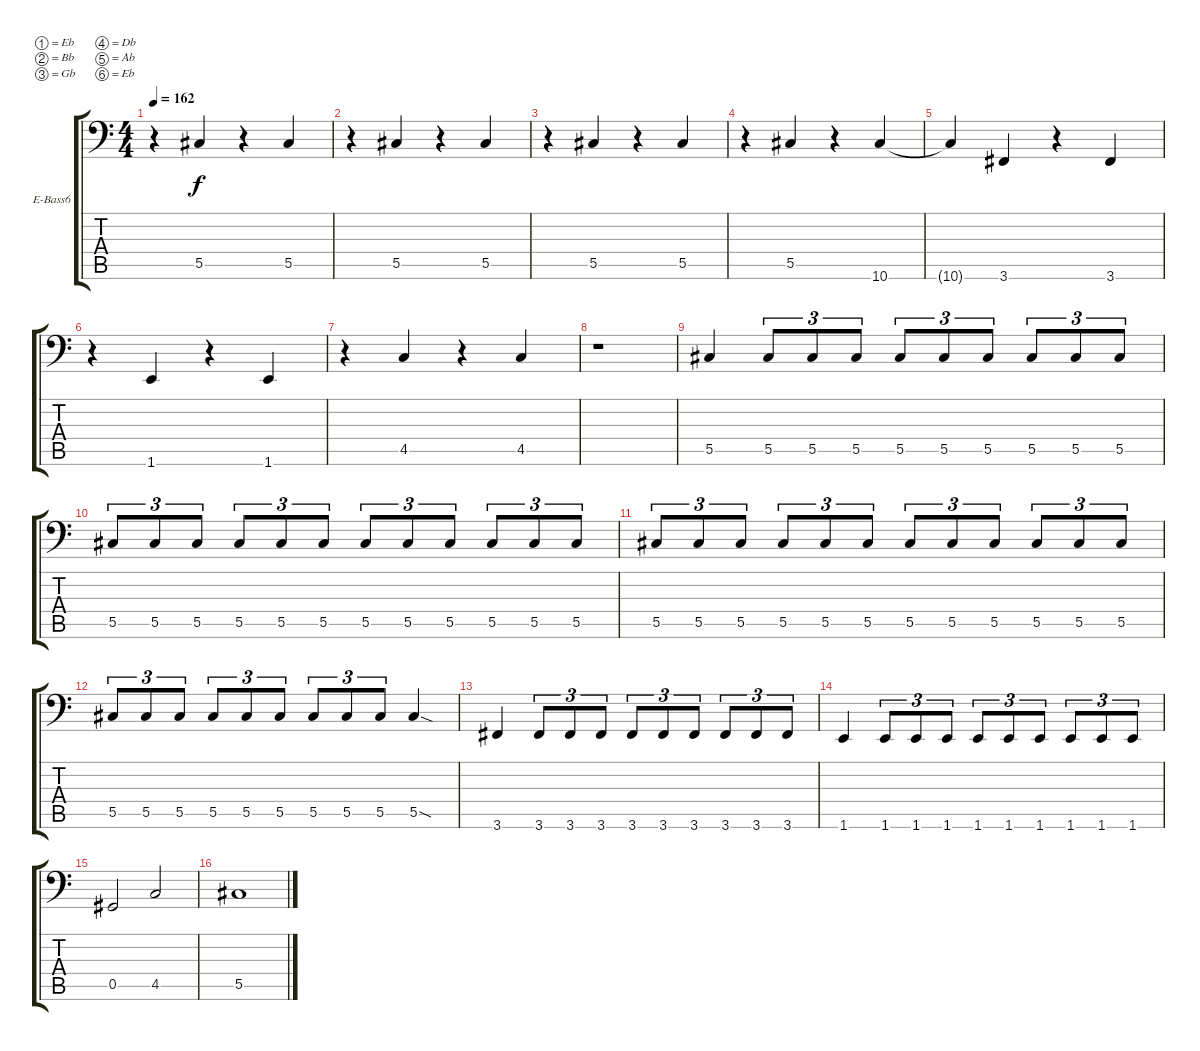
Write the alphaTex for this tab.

\bracketExtendMode groupsimilarinstruments
\firstSystemTrackNameOrientation horizontal
\otherSystemsTrackNameOrientation horizontal
\track ("Bass" "E-Bass6") {instrument electricbasspick}
\staff {score tabs}
\tuning (Eb3 Bb2 Gb2 Db2 Ab1 Eb1)
\ts (4 4)
\tempo 162
\clef f4
\ks c
r.4{dy f} 5.5.4 r.4 5.5.4 |
r.4 5.5.4 r.4 5.5.4 |
r.4 5.5.4 r.4 5.5.4 |
r.4 5.5.4 r.4 10.6.4 |
10.6{t}.4 3.6.4 r.4 3.6.4 |
r.4 1.6.4 r.4 1.6.4 |
r.4 4.5.4 r.4 4.5.4 |
r.1 |
5.5.4 5.5.8{tu (3 2)} 5.5.8{tu (3 2)} 5.5.8{tu (3 2)} 5.5.8{tu (3 2)} 5.5.8{tu (3 2)} 5.5.8{tu (3 2)} 5.5.8{tu (3 2)} 5.5.8{tu (3 2)} 5.5.8{tu (3 2)} |
5.5.8{tu (3 2)} 5.5.8{tu (3 2)} 5.5.8{tu (3 2)} 5.5.8{tu (3 2)} 5.5.8{tu (3 2)} 5.5.8{tu (3 2)} 5.5.8{tu (3 2)} 5.5.8{tu (3 2)} 5.5.8{tu (3 2)} 5.5.8{tu (3 2)} 5.5.8{tu (3 2)} 5.5.8{tu (3 2)} |
5.5.8{tu (3 2)} 5.5.8{tu (3 2)} 5.5.8{tu (3 2)} 5.5.8{tu (3 2)} 5.5.8{tu (3 2)} 5.5.8{tu (3 2)} 5.5.8{tu (3 2)} 5.5.8{tu (3 2)} 5.5.8{tu (3 2)} 5.5.8{tu (3 2)} 5.5.8{tu (3 2)} 5.5.8{tu (3 2)} |
5.5.8{tu (3 2)} 5.5.8{tu (3 2)} 5.5.8{tu (3 2)} 5.5.8{tu (3 2)} 5.5.8{tu (3 2)} 5.5.8{tu (3 2)} 5.5.8{tu (3 2)} 5.5.8{tu (3 2)} 5.5.8{tu (3 2)} 5.5{sod}.4 |
3.6.4 3.6.8{tu (3 2)} 3.6.8{tu (3 2)} 3.6.8{tu (3 2)} 3.6.8{tu (3 2)} 3.6.8{tu (3 2)} 3.6.8{tu (3 2)} 3.6.8{tu (3 2)} 3.6.8{tu (3 2)} 3.6.8{tu (3 2)} |
1.6.4 1.6.8{tu (3 2)} 1.6.8{tu (3 2)} 1.6.8{tu (3 2)} 1.6.8{tu (3 2)} 1.6.8{tu (3 2)} 1.6.8{tu (3 2)} 1.6.8{tu (3 2)} 1.6.8{tu (3 2)} 1.6.8{tu (3 2)} |
0.5.2 4.5.2 |
5.5.1
